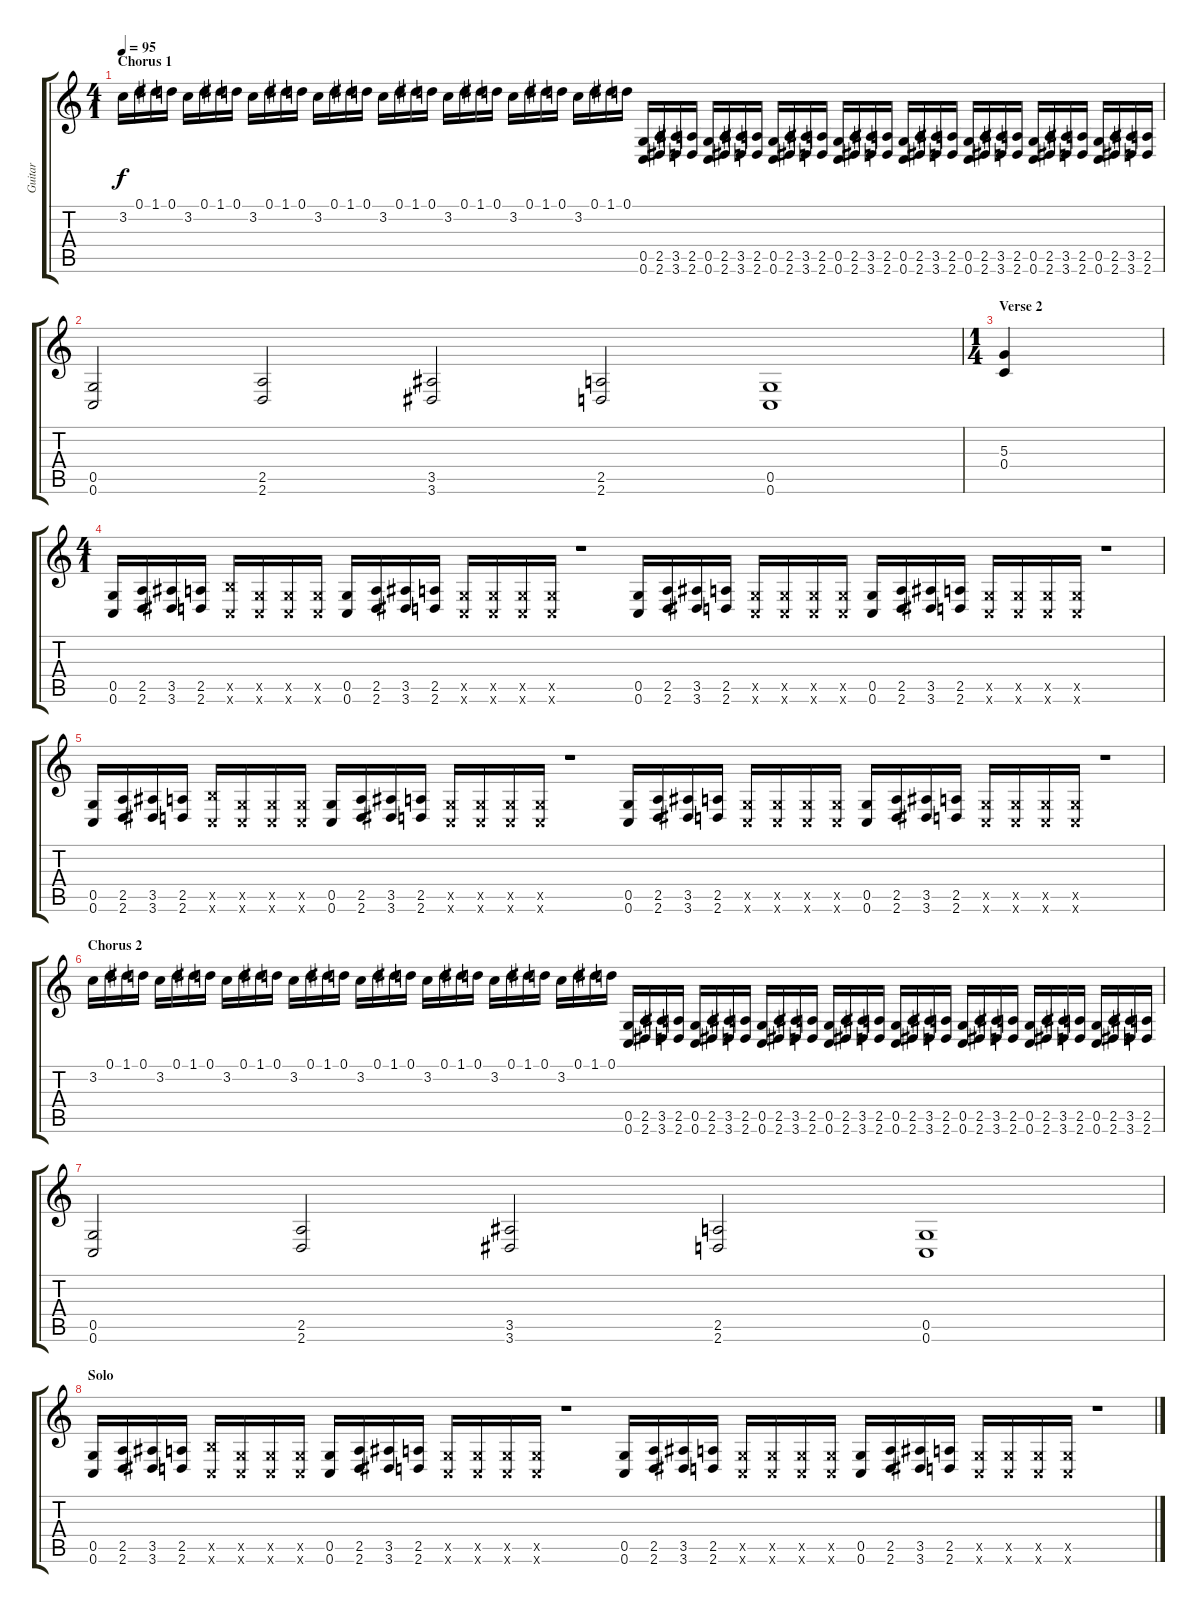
\track ("Guitar" "Guitar") {instrument distortionguitar}
\staff {score tabs}
\tuning (D4 A3 D3 C3 G2 C2) {hide}
\ts (4 1)
\section ("" "Chorus 1")
\tempo 95
\clef g2
\ks c
3.2.16{dy f} 0.1.16 1.1.16 0.1.16 3.2.16 0.1.16 1.1.16 0.1.16 3.2.16 0.1.16 1.1.16 0.1.16 3.2.16 0.1.16 1.1.16 0.1.16 3.2.16 0.1.16 1.1.16 0.1.16 3.2.16 0.1.16 1.1.16 0.1.16 3.2.16 0.1.16 1.1.16 0.1.16 3.2.16 0.1.16 1.1.16 0.1.16 (0.5 0.6).16 (2.5 2.6).16 (3.5 3.6).16 (2.5 2.6).16 (0.5 0.6).16 (2.5 2.6).16 (3.5 3.6).16 (2.5 2.6).16 (0.5 0.6).16 (2.5 2.6).16 (3.5 3.6).16 (2.5 2.6).16 (0.5 0.6).16 (2.5 2.6).16 (3.5 3.6).16 (2.5 2.6).16 (0.5 0.6).16 (2.5 2.6).16 (3.5 3.6).16 (2.5 2.6).16 (0.5 0.6).16 (2.5 2.6).16 (3.5 3.6).16 (2.5 2.6).16 (0.5 0.6).16 (2.5 2.6).16 (3.5 3.6).16 (2.5 2.6).16 (0.5 0.6).16 (2.5 2.6).16 (3.5 3.6).16 (2.5 2.6).16 |
(0.5 0.6).2 (2.5 2.6).2 (3.5 3.6).2 (2.5 2.6).2 (0.5 0.6).1 |
\ts (1 4)
\section ("" "Verse 2")
(5.3 0.4).4 |
\ts (4 1)
(0.5 0.6).16 (2.5 2.6).16 (3.5 3.6).16 (2.5 2.6).16 (4.5{x} 0.6{x}).16 (0.5{x} 0.6{x}).16 (0.5{x} 0.6{x}).16 (0.5{x} 0.6{x}).16 (0.5 0.6).16 (2.5 2.6).16 (3.5 3.6).16 (2.5 2.6).16 (0.5{x} 0.6{x}).16 (0.5{x} 0.6{x}).16 (0.5{x} 0.6{x}).16 (0.5{x} 0.6{x}).16 r.1 (0.5 0.6).16 (2.5 2.6).16 (3.5 3.6).16 (2.5 2.6).16 (0.5{x} 0.6{x}).16 (0.5{x} 0.6{x}).16 (0.5{x} 0.6{x}).16 (0.5{x} 0.6{x}).16 (0.5 0.6).16 (2.5 2.6).16 (3.5 3.6).16 (2.5 2.6).16 (0.5{x} 0.6{x}).16 (0.5{x} 0.6{x}).16 (0.5{x} 0.6{x}).16 (0.5{x} 0.6{x}).16 r.1 |
(0.5 0.6).16 (2.5 2.6).16 (3.5 3.6).16 (2.5 2.6).16 (4.5{x} 0.6{x}).16 (0.5{x} 0.6{x}).16 (0.5{x} 0.6{x}).16 (0.5{x} 0.6{x}).16 (0.5 0.6).16 (2.5 2.6).16 (3.5 3.6).16 (2.5 2.6).16 (0.5{x} 0.6{x}).16 (0.5{x} 0.6{x}).16 (0.5{x} 0.6{x}).16 (0.5{x} 0.6{x}).16 r.1 (0.5 0.6).16 (2.5 2.6).16 (3.5 3.6).16 (2.5 2.6).16 (0.5{x} 0.6{x}).16 (0.5{x} 0.6{x}).16 (0.5{x} 0.6{x}).16 (0.5{x} 0.6{x}).16 (0.5 0.6).16 (2.5 2.6).16 (3.5 3.6).16 (2.5 2.6).16 (0.5{x} 0.6{x}).16 (0.5{x} 0.6{x}).16 (0.5{x} 0.6{x}).16 (0.5{x} 0.6{x}).16 r.1 |
\section ("" "Chorus 2")
3.2.16 0.1.16 1.1.16 0.1.16 3.2.16 0.1.16 1.1.16 0.1.16 3.2.16 0.1.16 1.1.16 0.1.16 3.2.16 0.1.16 1.1.16 0.1.16 3.2.16 0.1.16 1.1.16 0.1.16 3.2.16 0.1.16 1.1.16 0.1.16 3.2.16 0.1.16 1.1.16 0.1.16 3.2.16 0.1.16 1.1.16 0.1.16 (0.5 0.6).16 (2.5 2.6).16 (3.5 3.6).16 (2.5 2.6).16 (0.5 0.6).16 (2.5 2.6).16 (3.5 3.6).16 (2.5 2.6).16 (0.5 0.6).16 (2.5 2.6).16 (3.5 3.6).16 (2.5 2.6).16 (0.5 0.6).16 (2.5 2.6).16 (3.5 3.6).16 (2.5 2.6).16 (0.5 0.6).16 (2.5 2.6).16 (3.5 3.6).16 (2.5 2.6).16 (0.5 0.6).16 (2.5 2.6).16 (3.5 3.6).16 (2.5 2.6).16 (0.5 0.6).16 (2.5 2.6).16 (3.5 3.6).16 (2.5 2.6).16 (0.5 0.6).16 (2.5 2.6).16 (3.5 3.6).16 (2.5 2.6).16 |
(0.5 0.6).2 (2.5 2.6).2 (3.5 3.6).2 (2.5 2.6).2 (0.5 0.6).1 |
\section ("" "Solo")
(0.5 0.6).16 (2.5 2.6).16 (3.5 3.6).16 (2.5 2.6).16 (4.5{x} 0.6{x}).16 (0.5{x} 0.6{x}).16 (0.5{x} 0.6{x}).16 (0.5{x} 0.6{x}).16 (0.5 0.6).16 (2.5 2.6).16 (3.5 3.6).16 (2.5 2.6).16 (0.5{x} 0.6{x}).16 (0.5{x} 0.6{x}).16 (0.5{x} 0.6{x}).16 (0.5{x} 0.6{x}).16 r.1 (0.5 0.6).16 (2.5 2.6).16 (3.5 3.6).16 (2.5 2.6).16 (0.5{x} 0.6{x}).16 (0.5{x} 0.6{x}).16 (0.5{x} 0.6{x}).16 (0.5{x} 0.6{x}).16 (0.5 0.6).16 (2.5 2.6).16 (3.5 3.6).16 (2.5 2.6).16 (0.5{x} 0.6{x}).16 (0.5{x} 0.6{x}).16 (0.5{x} 0.6{x}).16 (0.5{x} 0.6{x}).16 r.1
